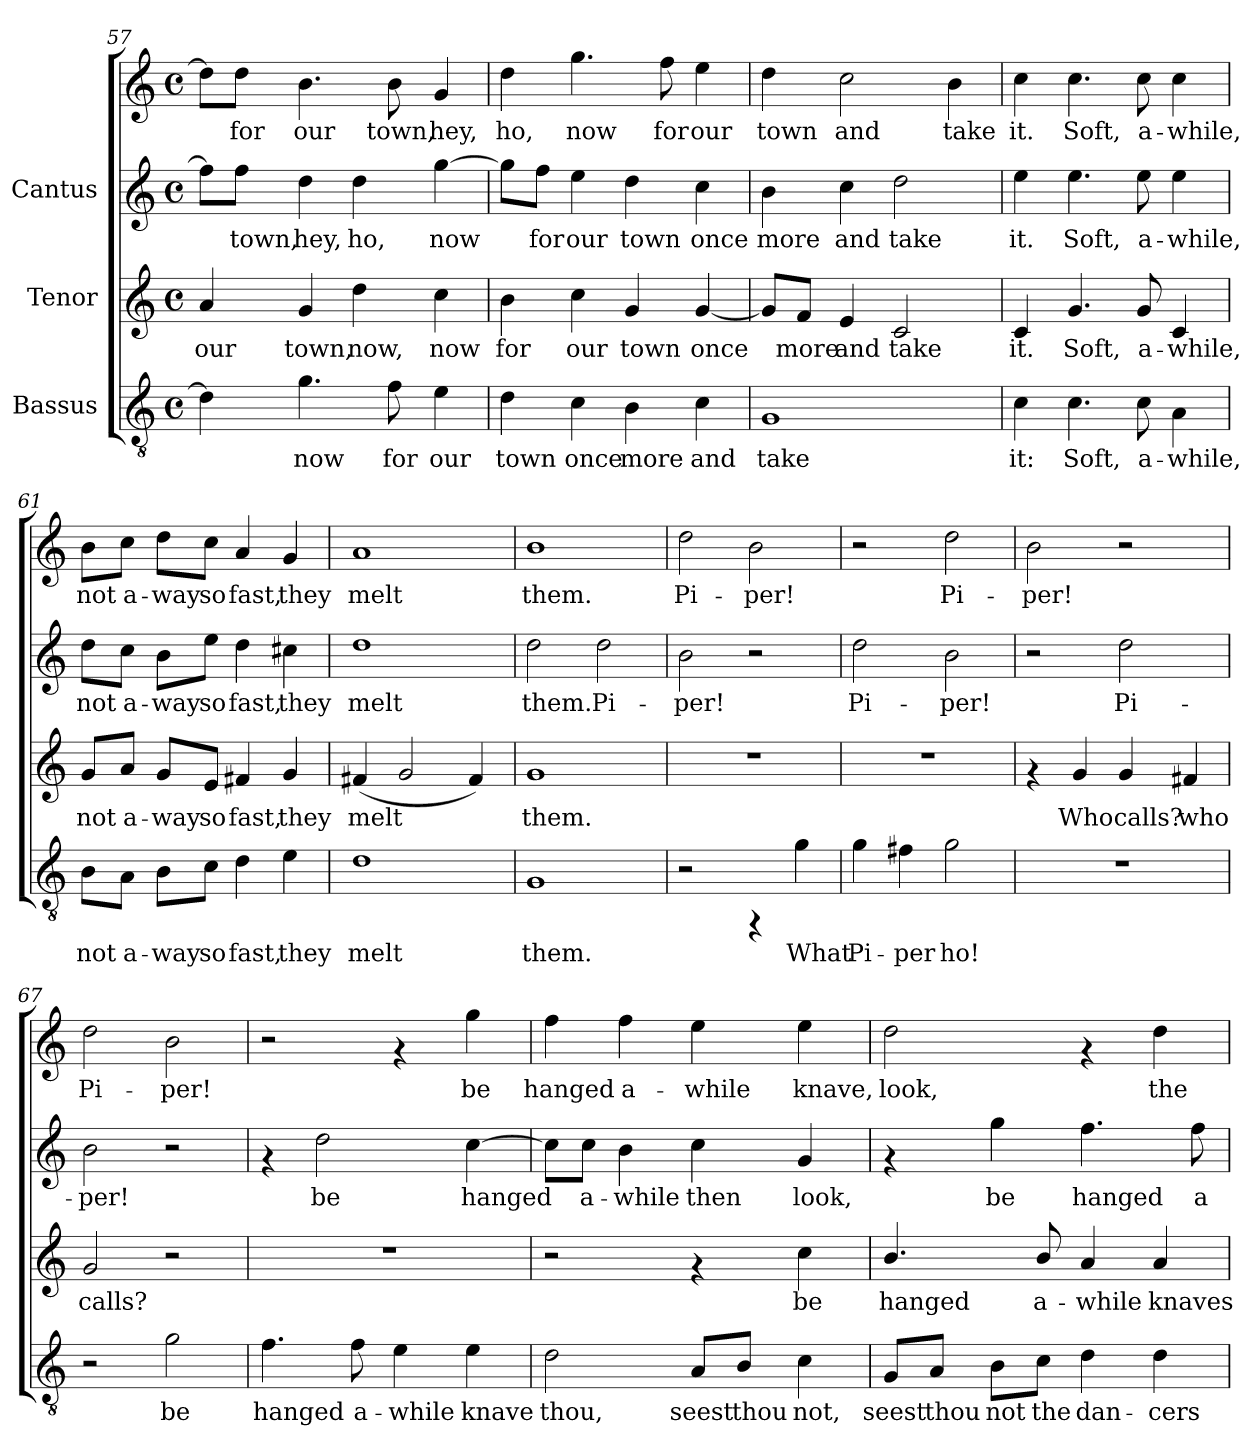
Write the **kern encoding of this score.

**kern	**text	**kern	**text	**kern	**text	**kern	**text
*part3	*part3	*part2	*part2	*part1	*part1	*part1	*part1
*staff4	*staff4	*staff3	*staff3	*staff2	*staff2	*staff1	*staff1
*I"Bassus	*	*I"Tenor	*	*I"Cantus	*	*	*
*clefGv2	*	*clefG2	*	*clefG2	*	*clefG2	*
*M4/4	*	*M4/4	*	*M4/4	*	*M4/4	*
*met(c)	*	*met(c)	*	*met(c)	*	*met(c)	*
=57	=57	=57	=57	=57	=57	=57	=57
!	!LO:LY:b:cj	!	!LO:LY:b:cj	!	!LO:LY:b:cj	!	!LO:LY:b:cj
4d\]	.	4a/	our	8ff\L]	.	8dd\L]	.
!	!	!	!	!	!LO:LY:b:cj	!	!LO:LY:b:cj
.	.	.	.	8ff\J	town,	8dd\J	for
!	!LO:LY:b:cj	!	!LO:LY:b:cj	!	!LO:LY:b:cj	!	!LO:LY:b:cj
4.g\	now	4g/	town,	4dd\	hey,	4.b\	our
!	!	!	!LO:LY:b:cj	!	!LO:LY:b:cj	!	!
.	.	4dd\	now,	4dd\	ho,	.	.
!	!LO:LY:b:cj	!	!	!	!	!	!LO:LY:b:cj
8f\	for	.	.	.	.	8b\	town,
!	!LO:LY:b:cj	!	!LO:LY:b:cj	!	!LO:LY:b:cj	!	!LO:LY:b:cj
4e\	our	4cc\	now	[>4gg\	now	4g/	hey,
=58	=58	=58	=58	=58	=58	=58	=58
!	!LO:LY:b:cj	!	!LO:LY:b:cj	!	!LO:LY:b:cj	!	!LO:LY:b:cj
4d\	town	4b\	for	8gg\L]	.	4dd\	ho,
!	!	!	!	!	!LO:LY:b:cj	!	!
.	.	.	.	8ff\J	for	.	.
!	!LO:LY:b:cj	!	!LO:LY:b:cj	!	!LO:LY:b:cj	!	!LO:LY:b:cj
4c\	once	4cc\	our	4ee\	our	4.gg\	now
!	!LO:LY:b:cj	!	!LO:LY:b:cj	!	!LO:LY:b:cj	!	!
4B\	more	4g/	town	4dd\	town	.	.
!	!	!	!	!	!	!	!LO:LY:b:cj
.	.	.	.	.	.	8ff\	for
!	!LO:LY:b:cj	!	!LO:LY:b:cj	!	!LO:LY:b:cj	!	!LO:LY:b:cj
4c\	and	[<4g/	once	4cc\	once	4ee\	our
!!LO:LB:g=z
=59	=59	=59	=59	=59	=59	=59	=59
!	!LO:LY:b:cj	!	!LO:LY:b:cj	!	!LO:LY:b:cj	!	!LO:LY:b:cj
1G	take	8g/L]	.	4b\	more	4dd\	town
!	!	!	!LO:LY:b:cj	!	!	!	!
.	.	8f/J	more	.	.	.	.
!	!	!	!LO:LY:b:cj	!	!LO:LY:b:cj	!	!LO:LY:b:cj
.	.	4e/	and	4cc\	and	2cc\	and
!	!	!	!LO:LY:b:cj	!	!LO:LY:b:cj	!	!
.	.	2c/	take	2dd\	take	.	.
!	!	!	!	!	!	!	!LO:LY:b:cj
.	.	.	.	.	.	4b\	take
=60	=60	=60	=60	=60	=60	=60	=60
!	!LO:LY:b:cj	!	!LO:LY:b:cj	!	!LO:LY:b:cj	!	!LO:LY:b:cj
4c\	it:	4c/	it.	4ee\	it.	4cc\	it.
!	!LO:LY:b:cj	!	!LO:LY:b:cj	!	!LO:LY:b:cj	!	!LO:LY:b:cj
4.c\	Soft,	4.g/	Soft,	4.ee\	Soft,	4.cc\	Soft,
!	!LO:LY:b:cj	!	!LO:LY:b:cj	!	!LO:LY:b:cj	!	!LO:LY:b:cj
8c\	a-	8g/	a-	8ee\	a-	8cc\	a-
!	!LO:LY:b:cj	!	!LO:LY:b:cj	!	!LO:LY:b:cj	!	!LO:LY:b:cj
4A\	-while,	4c/	-while,	4ee\	-while,	4cc\	-while,
=61	=61	=61	=61	=61	=61	=61	=61
!	!LO:LY:b:cj	!	!LO:LY:b:cj	!	!LO:LY:b:cj	!	!LO:LY:b:cj
8B\L	not	8g/L	not	8dd\L	not	8b\L	not
!	!LO:LY:b:cj	!	!LO:LY:b:cj	!	!LO:LY:b:cj	!	!LO:LY:b:cj
8A\J	a-	8a/J	a-	8cc\J	a-	8cc\J	a-
!	!LO:LY:b:cj	!	!LO:LY:b:cj	!	!LO:LY:b:cj	!	!LO:LY:b:cj
8B\L	-way	8g/L	-way	8b\L	-way	8dd\L	-way
!	!LO:LY:b:cj	!	!LO:LY:b:cj	!	!LO:LY:b:cj	!	!LO:LY:b:cj
8c\J	so	8e/J	so	8ee\J	so	8cc\J	so
!	!LO:LY:b:cj	!	!LO:LY:b:cj	!	!LO:LY:b:cj	!	!LO:LY:b:cj
4d\	fast,	4f#X/	fast,	4dd\	fast,	4a/	fast,
!	!LO:LY:b:cj	!	!LO:LY:b:cj	!	!LO:LY:b:cj	!	!LO:LY:b:cj
4e\	they	4g/	they	4cc#X\	they	4g/	they
=62	=62	=62	=62	=62	=62	=62	=62
!	!LO:LY:b:cj	!	!LO:LY:b:cj	!	!LO:LY:b:cj	!	!LO:LY:b:cj
1d	melt	(<4f#X/	melt	1dd	melt	1a	melt
!	!	!	!LO:LY:b:cj	!	!	!	!
.	.	2g/	.	.	.	.	.
!	!	!	!LO:LY:b:cj	!	!	!	!
.	.	4f#/)	.	.	.	.	.
=63	=63	=63	=63	=63	=63	=63	=63
!	!LO:LY:b:cj	!	!LO:LY:b:cj	!	!LO:LY:b:cj	!	!LO:LY:b:cj
1G	them.	1g	them.	2dd\	them.	1b	them.
!	!	!	!	!	!LO:LY:b:cj	!	!
.	.	.	.	2dd\	Pi-	.	.
!!LO:PB:g=z
=64	=64	=64	=64	=64	=64	=64	=64
!	!	!	!	!	!LO:LY:b:cj	!	!LO:LY:b:cj
2r	.	1r	.	2b\	per!	2dd\	-Pi-
!	!	!	!	!	!	!	!LO:LY:b:cj
4rFF	.	.	.	2r	.	2b\	-per!
!	!LO:LY:b:cj	!	!	!	!	!	!
4g\	What	.	.	.	.	.	.
=65	=65	=65	=65	=65	=65	=65	=65
!	!LO:LY:b:cj	!	!	!	!LO:LY:b:cj	!	!
4g\	Pi-	1r	.	2dd\	-Pi-	2r	.
!	!LO:LY:b:cj	!	!	!	!	!	!
4f#X\	-per	.	.	.	.	.	.
!	!LO:LY:b:cj	!	!	!	!LO:LY:b:cj	!	!LO:LY:b:cj
2g\	ho!	.	.	2b\	-per!	2dd\	Pi-
=66	=66	=66	=66	=66	=66	=66	=66
!	!	!	!	!	!	!	!LO:LY:b:cj
1r	.	4rf	.	2r	.	2b\	per!
!	!	!	!LO:LY:b:cj	!	!	!	!
.	.	4g/	Who	.	.	.	.
!	!	!	!LO:LY:b:cj	!	!LO:LY:b:cj	!	!
.	.	4g/	calls?	2dd\	Pi-	2r	.
!	!	!	!LO:LY:b:cj	!	!	!	!
.	.	4f#X/	who	.	.	.	.
=67	=67	=67	=67	=67	=67	=67	=67
!	!	!	!LO:LY:b:cj	!	!LO:LY:b:cj	!	!LO:LY:b:cj
2r	.	2g/	calls?	2b\	per!	2dd\	-Pi-
!	!LO:LY:b:cj	!	!	!	!	!	!LO:LY:b:cj
2g\	be	2r	.	2r	.	2b\	-per!
=68	=68	=68	=68	=68	=68	=68	=68
!	!LO:LY:b:cj	!	!	!	!	!	!
4.f\	hanged	1r	.	4rf	.	2r	.
!	!	!	!	!	!LO:LY:b:cj	!	!
.	.	.	.	2dd\	be	.	.
!	!LO:LY:b:cj	!	!	!	!	!	!
8f\	a-	.	.	.	.	.	.
!	!LO:LY:b:cj	!	!	!	!	!	!
4e\	-while	.	.	.	.	4rf	.
!	!LO:LY:b:cj	!	!	!	!LO:LY:b:cj	!	!LO:LY:b:cj
4e\	knave	.	.	[>4cc\	hanged	4gg\	be
!!LO:LB:g=z
=69	=69	=69	=69	=69	=69	=69	=69
!	!LO:LY:b:cj	!	!	!	!LO:LY:b:cj	!	!LO:LY:b:cj
2d\	thou,	2r	.	8cc\L]	.	4ff\	hanged
!	!	!	!	!	!LO:LY:b:cj	!	!
.	.	.	.	8cc\J	a-	.	.
!	!	!	!	!	!LO:LY:b:cj	!	!LO:LY:b:cj
.	.	.	.	4b\	-while	4ff\	a-
!	!LO:LY:b:cj	!	!	!	!LO:LY:b:cj	!	!LO:LY:b:cj
8A/L	seest	4rf	.	4cc\	then	4ee\	-while
!	!LO:LY:b:cj	!	!	!	!	!	!
8B/J	thou	.	.	.	.	.	.
!	!LO:LY:b:cj	!	!LO:LY:b:cj	!	!LO:LY:b:cj	!	!LO:LY:b:cj
4c\	not,	4cc\	be	4g/	look,	4ee\	knave,
=70	=70	=70	=70	=70	=70	=70	=70
!	!LO:LY:b:cj	!	!LO:LY:b:cj	!	!	!	!LO:LY:b:cj
8G/L	seest	4.b/	hanged	4rf	.	2dd\	look,
!	!LO:LY:b:cj	!	!	!	!	!	!
8A/J	thou	.	.	.	.	.	.
!	!LO:LY:b:cj	!	!	!	!LO:LY:b:cj	!	!
8B\L	not	.	.	4gg\	be	.	.
!	!LO:LY:b:cj	!	!LO:LY:b:cj	!	!	!	!
8c\J	the	8b/	a-	.	.	.	.
!	!LO:LY:b:cj	!	!LO:LY:b:cj	!	!LO:LY:b:cj	!	!
4d\	dan-	4a/	-while	4.ff\	hanged	4rf	.
!	!LO:LY:b:cj	!	!LO:LY:b:cj	!	!	!	!LO:LY:b:cj
4d\	-cers	4a/	knaves	.	.	4dd\	the
!	!	!	!	!	!LO:LY:b:cj	!	!
.	.	.	.	8ff\	a-	.	.
=	=	=	=	=	=	=	=
*-	*-	*-	*-	*-	*-	*-	*-
